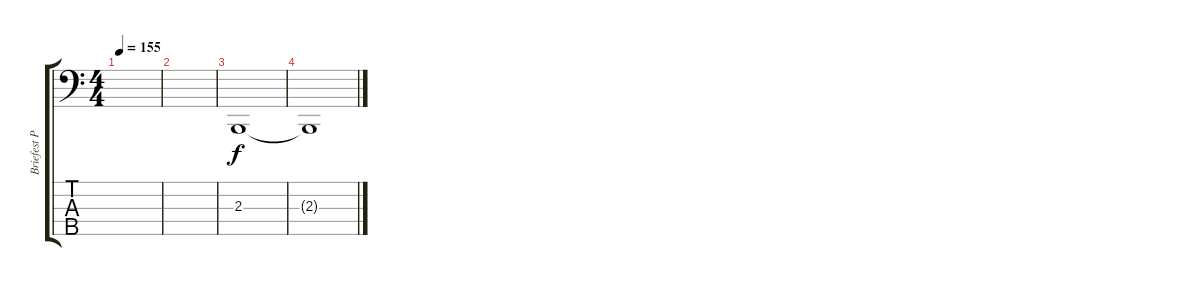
\track ("Briefest Piano Ever (LH)" "Briefest P") {instrument brightacousticpiano}
\staff {score tabs}
\tuning (G2 D2 A1 E1 B0) {hide}
\ts (4 4)
\tempo 155
\clef f4
\ks c
|
|
2.3.1 |
2.3{t}.1
